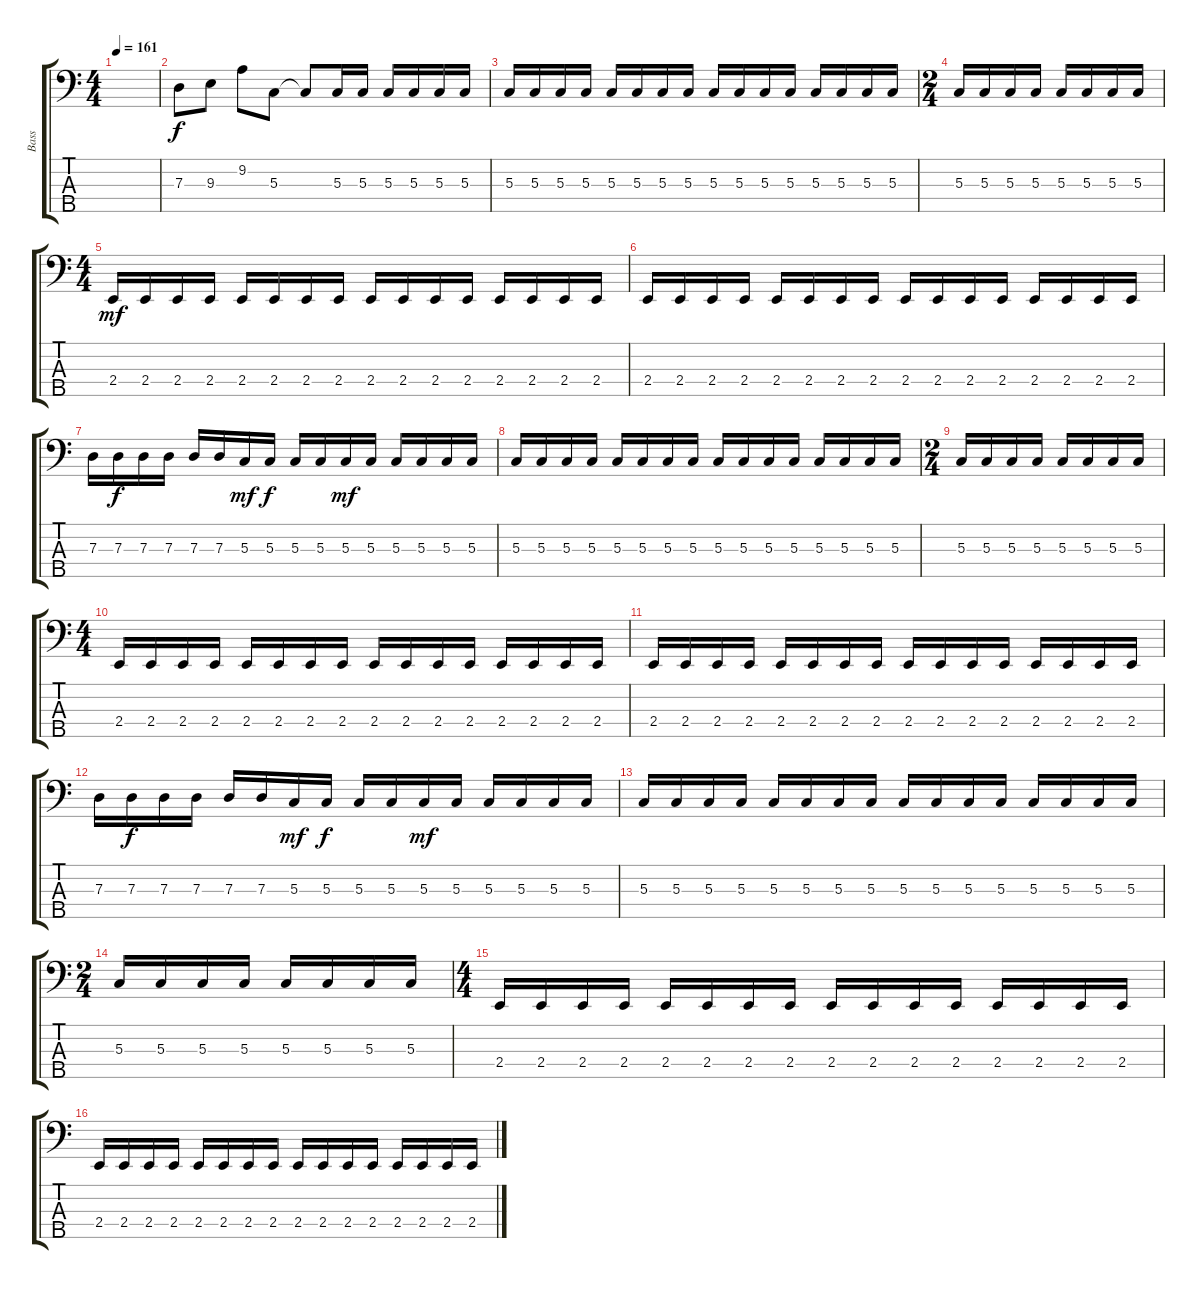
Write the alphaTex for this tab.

\track ("Bass" "Bass") {instrument electricbassfinger}
\staff {score tabs}
\tuning (F2 C2 G1 D1 A0) {hide}
\ts (4 4)
\tempo 161
\clef f4
\ks c
|
7.3.8 9.3.8 9.2.8 5.3.8 5.3{t}.8 5.3.16 5.3.16 5.3.16 5.3.16 5.3.16 5.3.16 |
5.3.16 5.3.16 5.3.16 5.3.16 5.3.16 5.3.16 5.3.16 5.3.16 5.3.16 5.3.16 5.3.16 5.3.16 5.3.16 5.3.16 5.3.16 5.3.16 |
\ts (2 4)
5.3.16 5.3.16 5.3.16 5.3.16 5.3.16 5.3.16 5.3.16 5.3.16 |
\ts (4 4)
2.4.16{dy mf} 2.4.16 2.4.16 2.4.16 2.4.16 2.4.16 2.4.16 2.4.16 2.4.16 2.4.16 2.4.16 2.4.16 2.4.16 2.4.16 2.4.16 2.4.16 |
2.4.16 2.4.16 2.4.16 2.4.16 2.4.16 2.4.16 2.4.16 2.4.16 2.4.16 2.4.16 2.4.16 2.4.16 2.4.16 2.4.16 2.4.16 2.4.16 |
7.3.16 7.3.16{dy f} 7.3.16 7.3.16 7.3.16 7.3.16 5.3.16{dy mf} 5.3.16{dy f} 5.3.16 5.3.16 5.3.16{dy mf} 5.3.16 5.3.16 5.3.16 5.3.16 5.3.16 |
5.3.16 5.3.16 5.3.16 5.3.16 5.3.16 5.3.16 5.3.16 5.3.16 5.3.16 5.3.16 5.3.16 5.3.16 5.3.16 5.3.16 5.3.16 5.3.16 |
\ts (2 4)
5.3.16 5.3.16 5.3.16 5.3.16 5.3.16 5.3.16 5.3.16 5.3.16 |
\ts (4 4)
2.4.16 2.4.16 2.4.16 2.4.16 2.4.16 2.4.16 2.4.16 2.4.16 2.4.16 2.4.16 2.4.16 2.4.16 2.4.16 2.4.16 2.4.16 2.4.16 |
2.4.16 2.4.16 2.4.16 2.4.16 2.4.16 2.4.16 2.4.16 2.4.16 2.4.16 2.4.16 2.4.16 2.4.16 2.4.16 2.4.16 2.4.16 2.4.16 |
7.3.16 7.3.16{dy f} 7.3.16 7.3.16 7.3.16 7.3.16 5.3.16{dy mf} 5.3.16{dy f} 5.3.16 5.3.16 5.3.16{dy mf} 5.3.16 5.3.16 5.3.16 5.3.16 5.3.16 |
5.3.16 5.3.16 5.3.16 5.3.16 5.3.16 5.3.16 5.3.16 5.3.16 5.3.16 5.3.16 5.3.16 5.3.16 5.3.16 5.3.16 5.3.16 5.3.16 |
\ts (2 4)
5.3.16 5.3.16 5.3.16 5.3.16 5.3.16 5.3.16 5.3.16 5.3.16 |
\ts (4 4)
2.4.16 2.4.16 2.4.16 2.4.16 2.4.16 2.4.16 2.4.16 2.4.16 2.4.16 2.4.16 2.4.16 2.4.16 2.4.16 2.4.16 2.4.16 2.4.16 |
2.4.16 2.4.16 2.4.16 2.4.16 2.4.16 2.4.16 2.4.16 2.4.16 2.4.16 2.4.16 2.4.16 2.4.16 2.4.16 2.4.16 2.4.16 2.4.16
